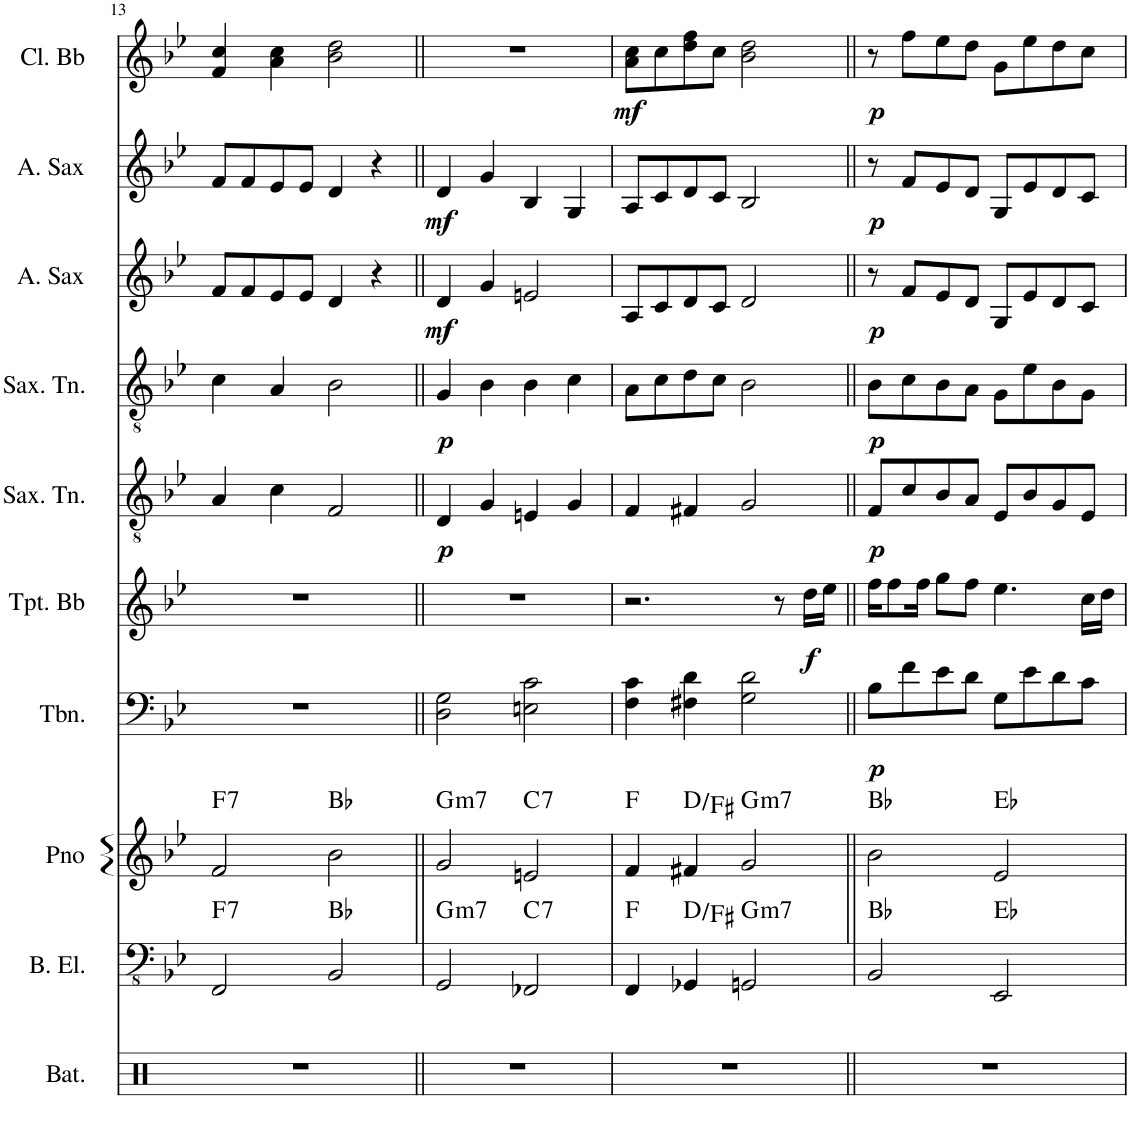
**kern	**kern	**harte	**kern	**harte	**kern	**dynam	**kern	**dynam	**kern	**dynam	**kern	**dynam	**kern	**dynam	**kern	**dynam	**kern	**dynam
*part10	*part9	*part9	*part8	*part8	*part7	*part7	*part6	*part6	*part5	*part5	*part4	*part4	*part3	*part3	*part2	*part2	*part1	*part1
*staff10	*staff9	*	*staff8	*	*staff7	*staff7	*staff6	*staff6	*staff5	*staff5	*staff4	*staff4	*staff3	*staff3	*staff2	*staff2	*staff1	*staff1
*I"Bateria	*I"Baixo elétrico	*	*I"Piano	*	*I"Trombone	*	*I"Trompete Bb	*	*I"Saxofone Tenor	*	*I"Saxofone Tenor	*	*I"Saxofone Alto	*	*I"Saxofone Alto	*	*I"Clarineta Bb	*
*I'Bat.	*I'B. El.	*	*I'Pno	*	*I'Tbn.	*	*I'Tpt. Bb	*	*I'Sax. Tn.	*	*I'Sax. Tn.	*	*	*	*	*	*I'Cl. Bb	*
!!LO:PB:g=z
*clefX	*clefFv4	*	*clefG2	*	*clefF4	*	*clefG2	*	*clefGv2	*	*clefGv2	*	*clefG2	*	*clefG2	*	*clefG2	*
*	*	*	*	*	*	*	*ITrd1c2	*	*ITrd8c14	*	*ITrd8c14	*	*ITrd5c9	*	*ITrd5c9	*	*ITrd1c2	*
*k[]	*k[b-e-]	*	*k[b-e-]	*	*k[b-e-]	*	*k[b-e-]	*	*k[b-e-]	*	*k[b-e-]	*	*k[b-e-]	*	*k[b-e-]	*	*k[b-e-]	*
*M4/4	*M4/4	*	*M4/4	*	*M4/4	*	*M4/4	*	*M4/4	*	*M4/4	*	*M4/4	*	*M4/4	*	*M4/4	*
=13	=13	=13	=13	=13	=13	=13	=13	=13	=13	=13	=13	=13	=13	=13	=13	=13	=13	=13
!	!	!LO:H:kt=7	!	!LO:H:kt=7	!	!	!	!	!	!	!	!	!	!	!	!	!	!
1r	2FFF/	F:7	2f/	F:7	1r	.	1r	.	4A/	.	4c\	.	8f/L	.	8f/L	.	4f/ 4cc/	.
.	.	.	.	.	.	.	.	.	.	.	.	.	8f/	.	8f/	.	.	.
.	.	.	.	.	.	.	.	.	4c\	.	4A/	.	8e-/	.	8e-/	.	4a\ 4cc\	.
.	.	.	.	.	.	.	.	.	.	.	.	.	8e-/J	.	8e-/J	.	.	.
.	2BBB-/	Bb:maj	2b-\	Bb:maj	.	.	.	.	2F/	.	2B-\	.	4d/	.	4d/	.	2b-\ 2dd\	.
.	.	.	.	.	.	.	.	.	.	.	.	.	4r	.	4r	.	.	.
=14||	=14||	=14||	=14||	=14||	=14||	=14||	=14||	=14||	=14||	=14||	=14||	=14||	=14||	=14||	=14||	=14||	=14||	=14||
!	!	!LO:H:kt=m7	!	!LO:H:kt=m7	!	!	!	!	!	!LO:DY:b	!	!LO:DY:b	!	!LO:DY:b	!	!LO:DY:b	!	!
1r	2GGG/	G:min7	2g/	G:min7	2D\ 2G\	.	1r	.	4D/	p	4G/	p	4d/	mf	4d/	mf	1r	.
.	.	.	.	.	.	.	.	.	4G/	.	4B-\	.	4g/	.	4g/	.	.	.
!	!	!LO:H:kt=7	!	!LO:H:kt=7	!	!	!	!	!	!	!	!	!	!	!	!	!	!
.	2FFF-X/	C:7	2en/	C:7	2En\ 2c\	.	.	.	4En/	.	4B-\	.	2en/	.	4B-/	.	.	.
.	.	.	.	.	.	.	.	.	4G/	.	4c\	.	.	.	4G/	.	.	.
=15	=15	=15	=15	=15	=15	=15	=15	=15	=15	=15	=15	=15	=15	=15	=15	=15	=15	=15
!	!	!	!	!	!	!	!	!	!	!	!	!	!	!	!	!	!	!LO:DY:b
1r	4FFF/	F:maj	4f/	F:maj	4F\ 4c\	.	2.r	.	4F/	.	8A\L	.	8A/L	.	8A/L	.	8a\ 8cc\L	mf
.	.	.	.	.	.	.	.	.	.	.	8c\	.	8c/	.	8c/	.	8cc\	.
.	4GGG-X/	D:maj/3	4f#X/	D:maj/3	4F#X\ 4d\	.	.	.	4F#X/	.	8d\	.	8d/	.	8d/	.	8dd\ 8ff\	.
.	.	.	.	.	.	.	.	.	.	.	8c\J	.	8c/J	.	8c/J	.	8cc\J	.
!	!	!LO:H:kt=m7	!	!LO:H:kt=m7	!	!	!	!	!	!	!	!	!	!	!	!	!	!
.	2GGGn/	G:min7	2g/	G:min7	2G\ 2d\	.	.	.	2G/	.	2B-\	.	2d/	.	2B-/	.	2b-\ 2dd\	.
.	.	.	.	.	.	.	8r	.	.	.	.	.	.	.	.	.	.	.
!	!	!	!	!	!	!	!	!LO:DY:b	!	!	!	!	!	!	!	!	!	!
.	.	.	.	.	.	.	16dd\LL	f	.	.	.	.	.	.	.	.	.	.
.	.	.	.	.	.	.	16ee-\JJ	.	.	.	.	.	.	.	.	.	.	.
=16||	=16||	=16||	=16||	=16||	=16||	=16||	=16||	=16||	=16||	=16||	=16||	=16||	=16||	=16||	=16||	=16||	=16||	=16||
!	!	!	!	!	!	!LO:DY:b	!	!	!	!LO:DY:b	!	!LO:DY:b	!	!LO:DY:b	!	!LO:DY:b	!	!LO:DY:b
1r	2BBB-/	Bb:maj	2b-\	Bb:maj	8B-\L	p	16ff\KL	.	8F/L	p	8B-\L	p	8r	p	8r	p	8r	p
.	.	.	.	.	.	.	8ff\	.	.	.	.	.	.	.	.	.	.	.
.	.	.	.	.	8f\	.	.	.	8c/	.	8c\	.	8f/L	.	8f/L	.	8ff\L	.
.	.	.	.	.	.	.	16ff\Jk	.	.	.	.	.	.	.	.	.	.	.
.	.	.	.	.	8e-\	.	8gg\L	.	8B-/	.	8B-\	.	8e-/	.	8e-/	.	8ee-\	.
.	.	.	.	.	8d\J	.	8ff\J	.	8A/J	.	8A\J	.	8d/J	.	8d/J	.	8dd\J	.
.	2EEE-/	Eb:maj	2e-/	Eb:maj	8G\L	.	4.ee-\	.	8E-/L	.	8G\L	.	8G/L	.	8G/L	.	8g\L	.
.	.	.	.	.	8e-\	.	.	.	8B-/	.	8e-\	.	8e-/	.	8e-/	.	8ee-\	.
.	.	.	.	.	8d\	.	.	.	8G/	.	8B-\	.	8d/	.	8d/	.	8dd\	.
.	.	.	.	.	8c\J	.	16cc\LL	.	8E-/J	.	8G\J	.	8c/J	.	8c/J	.	8cc\J	.
.	.	.	.	.	.	.	16dd\JJ	.	.	.	.	.	.	.	.	.	.	.
=	=	=	=	=	=	=	=	=	=	=	=	=	=	=	=	=	=	=
*-	*-	*-	*-	*-	*-	*-	*-	*-	*-	*-	*-	*-	*-	*-	*-	*-	*-	*-
